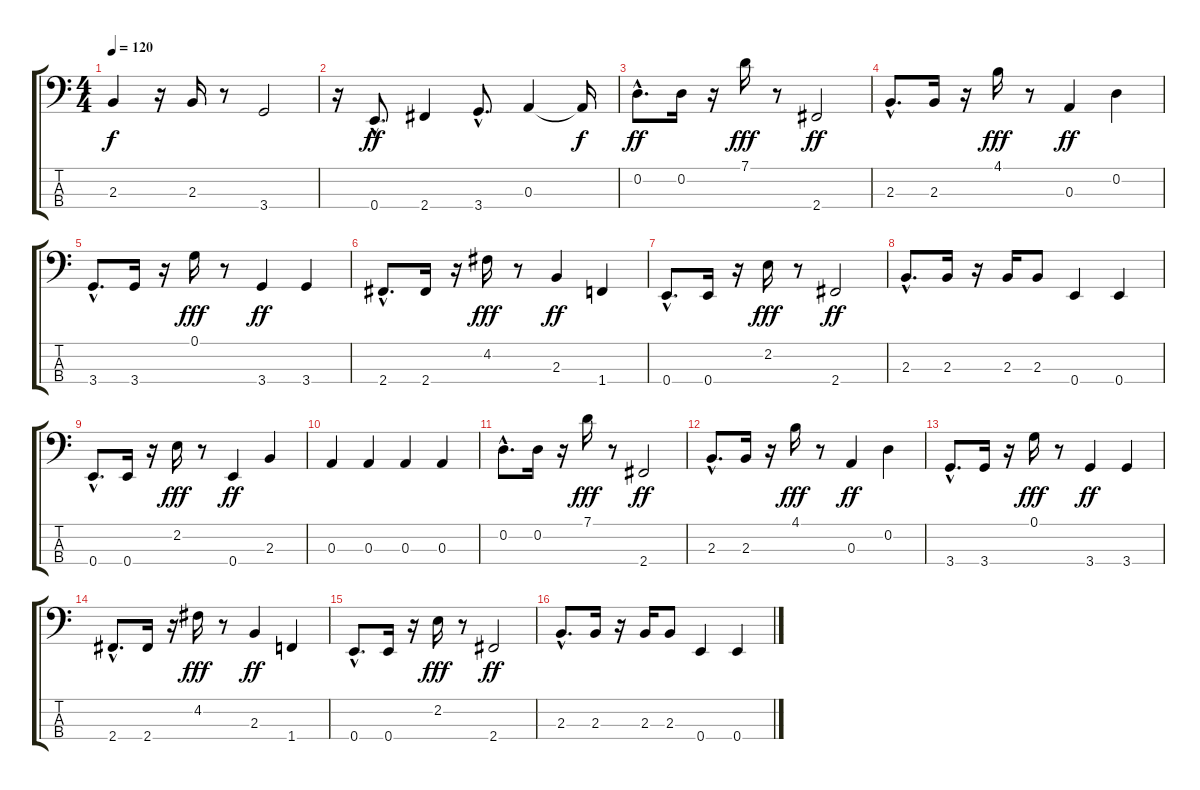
\track "" {instrument electricbasspick}
\staff {score tabs}
\tuning (G2 D2 A1 E1) {hide}
\ts (4 4)
\tempo 120
\clef f4
\ks c
2.3.4{dy f} r.16 2.3.16 r.8 3.4.2 |
r.16 0.4{hac}.8{d dy ff} 2.4.4 3.4{hac}.8{d} 0.3.4 0.3{t}.16{dy f} |
0.2{hac}.8{d dy ff} 0.2.16 r.16 7.1.16{dy fff} r.8 2.4.2{dy ff} |
2.3{hac}.8{d} 2.3.16 r.16 4.1.16{dy fff} r.8 0.3.4{dy ff} 0.2.4 |
3.4{hac}.8{d} 3.4.16 r.16 0.1.16{dy fff} r.8 3.4.4{dy ff} 3.4.4 |
2.4{hac}.8{d} 2.4.16 r.16 4.2.16{dy fff} r.8 2.3.4{dy ff} 1.4.4 |
0.4{hac}.8{d} 0.4.16 r.16 2.2.16{dy fff} r.8 2.4.2{dy ff} |
2.3{hac}.8{d} 2.3.16 r.16 2.3.16 2.3.8 0.4.4 0.4.4 |
0.4{hac}.8{d} 0.4.16 r.16 2.2.16{dy fff} r.8 0.4.4{dy ff} 2.3.4 |
0.3.4 0.3.4 0.3.4 0.3.4 |
0.2{hac}.8{d} 0.2.16 r.16 7.1.16{dy fff} r.8 2.4.2{dy ff} |
2.3{hac}.8{d} 2.3.16 r.16 4.1.16{dy fff} r.8 0.3.4{dy ff} 0.2.4 |
3.4{hac}.8{d} 3.4.16 r.16 0.1.16{dy fff} r.8 3.4.4{dy ff} 3.4.4 |
2.4{hac}.8{d} 2.4.16 r.16 4.2.16{dy fff} r.8 2.3.4{dy ff} 1.4.4 |
0.4{hac}.8{d} 0.4.16 r.16 2.2.16{dy fff} r.8 2.4.2{dy ff} |
2.3{hac}.8{d} 2.3.16 r.16 2.3.16 2.3.8 0.4.4 0.4.4
